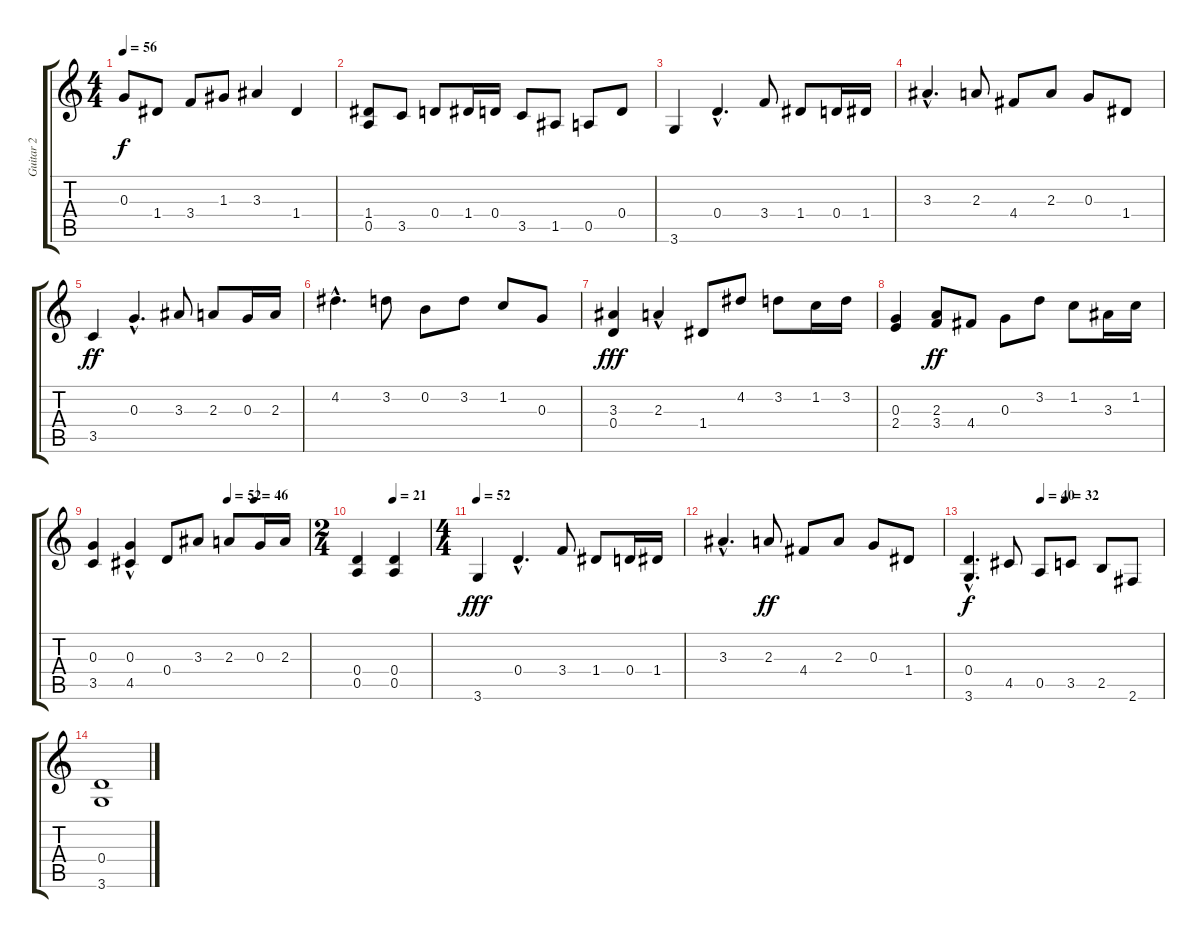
\track ("Guitar 2" "Guitar 2") {instrument acousticguitarnylon}
\staff {score tabs}
\tuning (E4 B3 G3 D3 A2 E2) {hide}
\ts (4 4)
\tempo 56
\clef g2
\ks c
0.3.8{dy f} 1.4.8 3.4.8 1.3.8 3.3.4 1.4.4 |
(1.4 0.5).8 3.5.8 0.4.8 1.4.16 0.4.16 3.5.8 1.5.8 0.5.8 0.4.8 |
3.6.4 0.4{hac}.4{d} 3.4.8 1.4.8 0.4.16 1.4.16 |
3.3{hac}.4{d} 2.3.8 4.4.8 2.3.8 0.3.8 1.4.8 |
3.5.4{dy ff} 0.3{hac}.4{d} 3.3.8 2.3.8 0.3.16 2.3.16 |
4.2{hac}.4{d} 3.2.8 0.2.8 3.2.8 1.2.8 0.3.8 |
(3.3 0.4).4{dy fff} 2.3{hac}.4 1.4.8 4.2.8 3.2.8 1.2.16 3.2.16 |
(0.3 2.4).4 (2.3 3.4).8{dy ff} 4.4.8 0.3.8 3.2.8 1.2.8 3.3.16 1.2.16 |
\tempo (52 0.625)
\tempo (46 0.75)
(0.3 3.5).4 (0.3{hac} 4.5).4 0.4.8 3.3.8 2.3.8 0.3.16 2.3.16 |
\ts (2 4)
\tempo (21 0.5)
(0.4 0.5).4 (0.4 0.5).4 |
\ts (4 4)
\tempo 52
3.6.4{dy fff} 0.4{hac}.4{d} 3.4.8 1.4.8 0.4.16 1.4.16 |
3.3{hac}.4{d} 2.3.8{dy ff} 4.4.8 2.3.8 0.3.8 1.4.8 |
\tempo (40 0.375)
\tempo (32 0.5)
(0.4{hac} 3.6{hac}).4{d dy f} 4.5.8 0.5.8 3.5.8 2.5.8 2.6.8 |
(0.4 3.6).1
